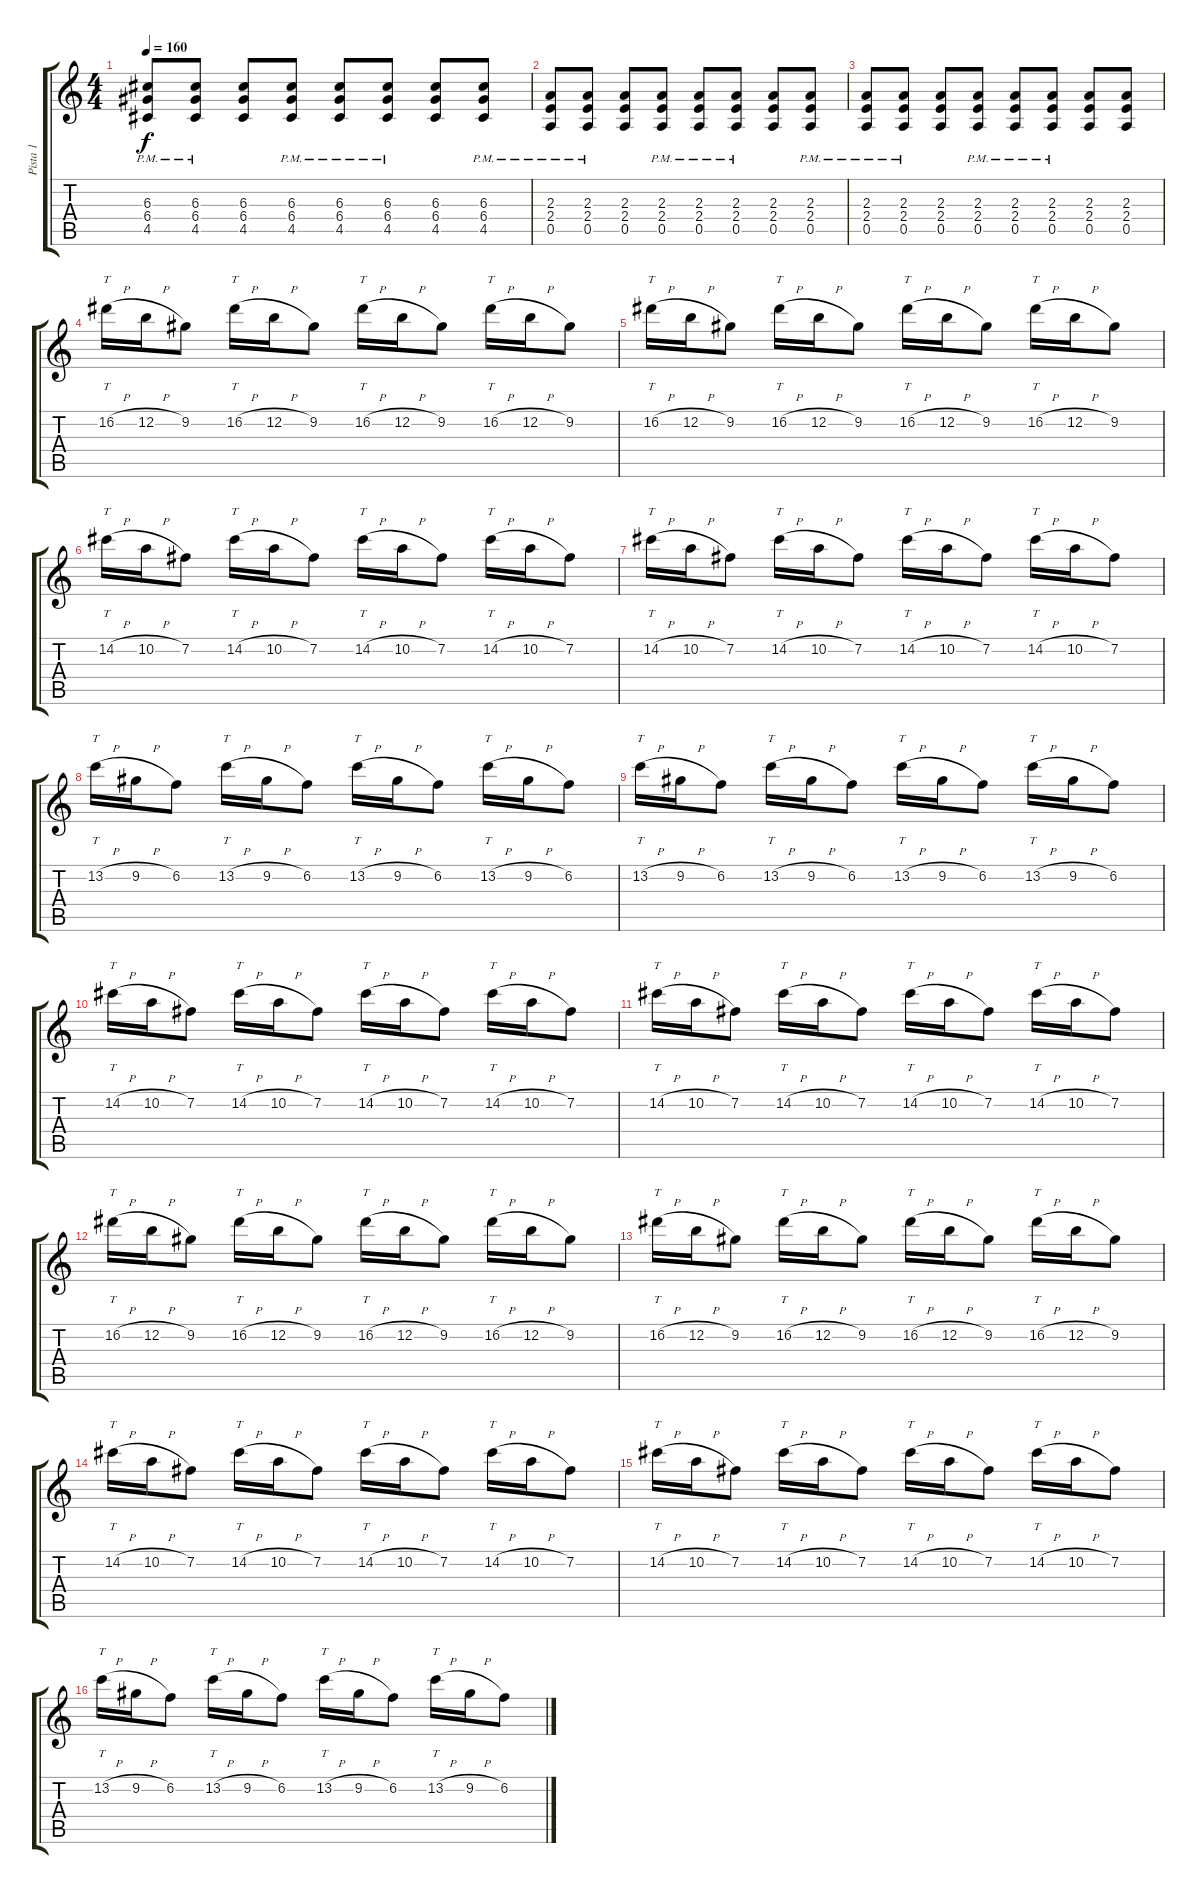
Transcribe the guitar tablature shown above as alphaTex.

\track ("Pista 1" "Pista 1") {instrument distortionguitar}
\staff {score tabs}
\tuning (E4 B3 G3 D3 A2 E2) {hide}
\ts (4 4)
\tempo 160
\clef g2
\ks c
(6.3{pm} 6.4{pm} 4.5{pm}).8{dy f} (6.3{pm} 6.4{pm} 4.5{pm}).8 (6.3 6.4 4.5).8 (6.3{pm} 6.4{pm} 4.5{pm}).8 (6.3{pm} 6.4{pm} 4.5{pm}).8 (6.3{pm} 6.4{pm} 4.5{pm}).8 (6.3 6.4 4.5).8 (6.3{pm} 6.4{pm} 4.5{pm}).8 |
(2.3{pm} 2.4{pm} 0.5{pm}).8 (2.3{pm} 2.4{pm} 0.5{pm}).8 (2.3 2.4 0.5).8 (2.3{pm} 2.4{pm} 0.5{pm}).8 (2.3{pm} 2.4{pm} 0.5{pm}).8 (2.3{pm} 2.4{pm} 0.5{pm}).8 (2.3 2.4 0.5).8 (2.3{pm} 2.4{pm} 0.5{pm}).8 |
(2.3{pm} 2.4{pm} 0.5{pm}).8 (2.3{pm} 2.4{pm} 0.5{pm}).8 (2.3 2.4 0.5).8 (2.3{pm} 2.4{pm} 0.5{pm}).8 (2.3{pm} 2.4{pm} 0.5{pm}).8 (2.3{pm} 2.4{pm} 0.5{pm}).8 (2.3 2.4 0.5).8 (2.3 2.4 0.5).8 |
16.2{h}.16{tt} 12.2{h}.16 9.2.8 16.2{h}.16{tt} 12.2{h}.16 9.2.8 16.2{h}.16{tt} 12.2{h}.16 9.2.8 16.2{h}.16{tt} 12.2{h}.16 9.2.8 |
16.2{h}.16{tt} 12.2{h}.16 9.2.8 16.2{h}.16{tt} 12.2{h}.16 9.2.8 16.2{h}.16{tt} 12.2{h}.16 9.2.8 16.2{h}.16{tt} 12.2{h}.16 9.2.8 |
14.2{h}.16{tt} 10.2{h}.16 7.2.8 14.2{h}.16{tt} 10.2{h}.16 7.2.8 14.2{h}.16{tt} 10.2{h}.16 7.2.8 14.2{h}.16{tt} 10.2{h}.16 7.2.8 |
14.2{h}.16{tt} 10.2{h}.16 7.2.8 14.2{h}.16{tt} 10.2{h}.16 7.2.8 14.2{h}.16{tt} 10.2{h}.16 7.2.8 14.2{h}.16{tt} 10.2{h}.16 7.2.8 |
13.2{h}.16{tt} 9.2{h}.16 6.2.8 13.2{h}.16{tt} 9.2{h}.16 6.2.8 13.2{h}.16{tt} 9.2{h}.16 6.2.8 13.2{h}.16{tt} 9.2{h}.16 6.2.8 |
13.2{h}.16{tt} 9.2{h}.16 6.2.8 13.2{h}.16{tt} 9.2{h}.16 6.2.8 13.2{h}.16{tt} 9.2{h}.16 6.2.8 13.2{h}.16{tt} 9.2{h}.16 6.2.8 |
14.2{h}.16{tt} 10.2{h}.16 7.2.8 14.2{h}.16{tt} 10.2{h}.16 7.2.8 14.2{h}.16{tt} 10.2{h}.16 7.2.8 14.2{h}.16{tt} 10.2{h}.16 7.2.8 |
14.2{h}.16{tt} 10.2{h}.16 7.2.8 14.2{h}.16{tt} 10.2{h}.16 7.2.8 14.2{h}.16{tt} 10.2{h}.16 7.2.8 14.2{h}.16{tt} 10.2{h}.16 7.2.8 |
16.2{h}.16{tt} 12.2{h}.16 9.2.8 16.2{h}.16{tt} 12.2{h}.16 9.2.8 16.2{h}.16{tt} 12.2{h}.16 9.2.8 16.2{h}.16{tt} 12.2{h}.16 9.2.8 |
16.2{h}.16{tt} 12.2{h}.16 9.2.8 16.2{h}.16{tt} 12.2{h}.16 9.2.8 16.2{h}.16{tt} 12.2{h}.16 9.2.8 16.2{h}.16{tt} 12.2{h}.16 9.2.8 |
14.2{h}.16{tt} 10.2{h}.16 7.2.8 14.2{h}.16{tt} 10.2{h}.16 7.2.8 14.2{h}.16{tt} 10.2{h}.16 7.2.8 14.2{h}.16{tt} 10.2{h}.16 7.2.8 |
14.2{h}.16{tt} 10.2{h}.16 7.2.8 14.2{h}.16{tt} 10.2{h}.16 7.2.8 14.2{h}.16{tt} 10.2{h}.16 7.2.8 14.2{h}.16{tt} 10.2{h}.16 7.2.8 |
13.2{h}.16{tt} 9.2{h}.16 6.2.8 13.2{h}.16{tt} 9.2{h}.16 6.2.8 13.2{h}.16{tt} 9.2{h}.16 6.2.8 13.2{h}.16{tt} 9.2{h}.16 6.2.8
